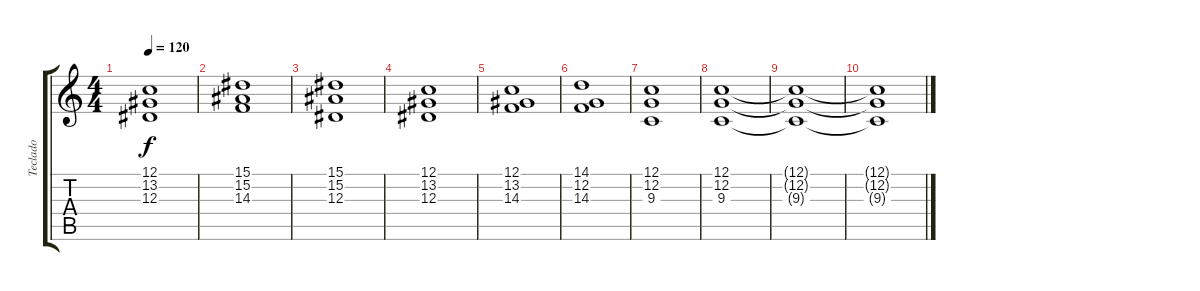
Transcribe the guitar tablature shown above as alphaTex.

\track ("Teclado" "Teclado") {instrument stringensemble1}
\staff {score tabs}
\tuning (C4 G3 Eb3 Bb2 F2 C2) {hide}
\ts (4 4)
\tempo 120
\clef g2
\ks c
(12.1 13.2 12.3).1{dy f} |
(15.1 15.2 14.3).1 |
(15.1 15.2 12.3).1 |
(12.1 13.2 12.3).1 |
(12.1 13.2 14.3).1 |
(14.1 12.2 14.3).1 |
(12.1 12.2 9.3).1 |
(12.1 12.2 9.3).1{volume 2} |
(12.1{t} 12.2{t} 9.3{t}).1 |
(12.1{t} 12.2{t} 9.3{t}).1
